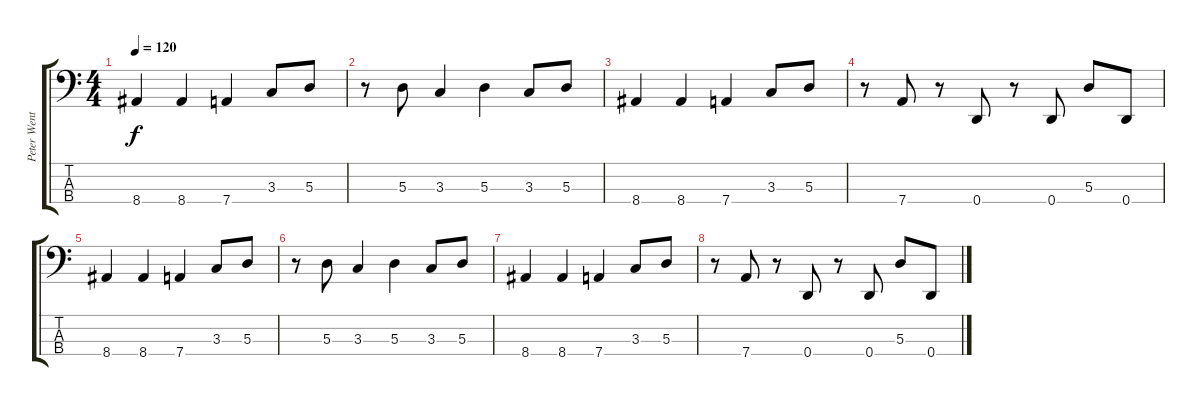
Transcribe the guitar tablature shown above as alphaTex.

\track ("Peter Wentz (Bass)" "Peter Went") {instrument electricbasspick}
\staff {score tabs}
\tuning (G2 D2 A1 D1) {hide}
\ts (4 4)
\tempo 120
\clef f4
\ks c
8.4.4{dy f} 8.4.4 7.4.4 3.3.8 5.3.8 |
r.8 5.3.8 3.3.4 5.3.4 3.3.8 5.3.8 |
8.4.4 8.4.4 7.4.4 3.3.8 5.3.8 |
r.8 7.4.8 r.8 0.4.8 r.8 0.4.8 5.3.8 0.4.8 |
8.4.4 8.4.4 7.4.4 3.3.8 5.3.8 |
r.8 5.3.8 3.3.4 5.3.4 3.3.8 5.3.8 |
8.4.4 8.4.4 7.4.4 3.3.8 5.3.8 |
r.8 7.4.8 r.8 0.4.8 r.8 0.4.8 5.3.8 0.4.8
